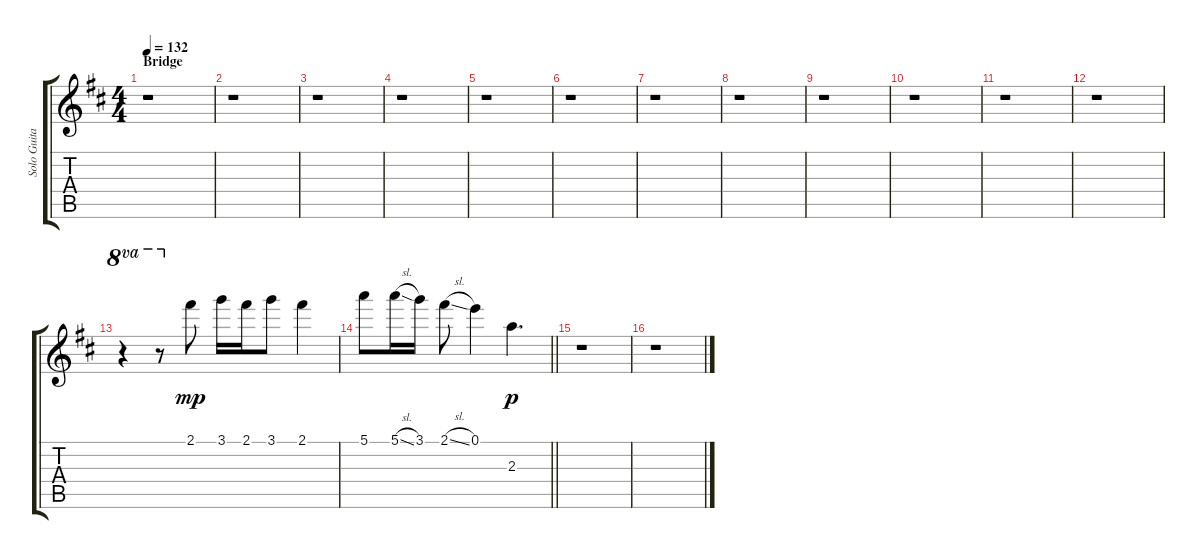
\track ("Solo Guitar" "Solo Guita") {instrument acousticguitarsteel}
\staff {score tabs}
\tuning (E4 B3 G3 D3 A2 E2) {hide}
\ts (4 4)
\section ("" "Bridge")
\tempo 132
\clef g2
\ks d
r.1{dy mp} |
r.1 |
r.1 |
r.1 |
r.1 |
r.1 |
r.1 |
r.1 |
r.1 |
r.1 |
r.1 |
r.1 |
r.4{ot 8va} r.8{ot 8va} 2.1.8{ot 8vb} 3.1.16{ot 8vb} 2.1.16{ot 8vb} 3.1.8{ot 8vb} 2.1.4{ot 8vb} |
\barLineRight lightlight
5.1.8{ot 8vb} 5.1{sl}.16{ot 8vb} 3.1.16{ot 8vb} 2.1{sl}.8{ot 8vb} 0.1.4{ot 8vb} 2.3.4{d ot 8vb dy p} |
r.1 |
r.1
